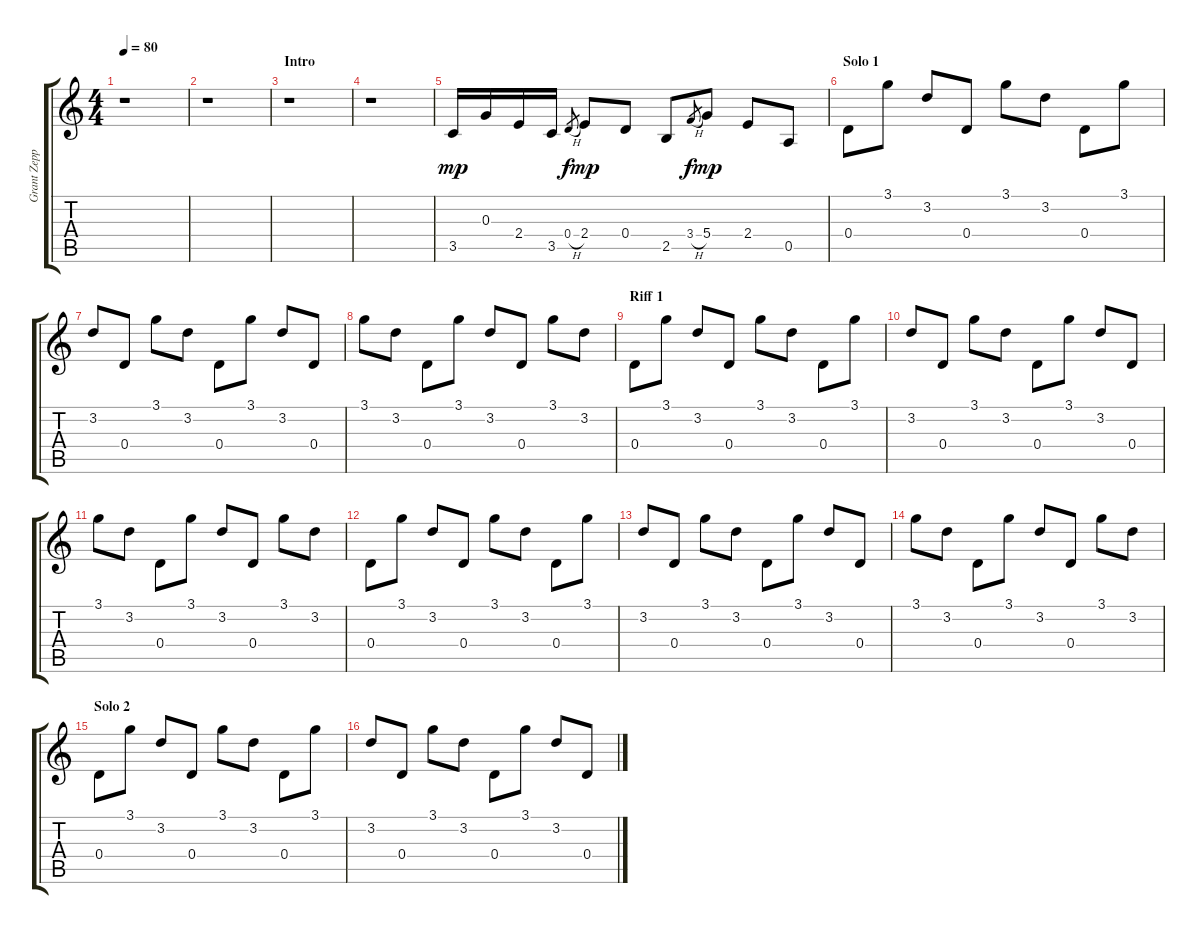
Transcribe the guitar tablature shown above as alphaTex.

\track ("Grant Zeppelin" "Grant Zepp") {instrument acousticguitarsteel}
\staff {score tabs}
\tuning (E4 B3 G3 D3 A2 E2) {hide}
\ts (4 4)
\tempo 80
\clef g2
\ks c
r.1{dy mp instrument acousticguitarsteel} |
r.1 |
\section ("" "Intro")
r.1 |
r.1 |
3.5.16 0.3.16 2.4.16 3.5.16 0.4{h}.8{gr dy f} 2.4.8{dy mp} 0.4.8 2.5.8 3.4{h}.8{gr dy f} 5.4.8{dy mp} 2.4.8 0.5.8 |
\section ("" "Solo 1")
0.4.8 3.1.8 3.2.8 0.4.8 3.1.8 3.2.8 0.4.8 3.1.8 |
3.2.8 0.4.8 3.1.8 3.2.8 0.4.8 3.1.8 3.2.8 0.4.8 |
3.1.8 3.2.8 0.4.8 3.1.8 3.2.8 0.4.8 3.1.8 3.2.8 |
\section ("" "Riff 1")
0.4.8 3.1.8 3.2.8 0.4.8 3.1.8 3.2.8 0.4.8 3.1.8 |
3.2.8 0.4.8 3.1.8 3.2.8 0.4.8 3.1.8 3.2.8 0.4.8 |
3.1.8 3.2.8 0.4.8 3.1.8 3.2.8 0.4.8 3.1.8 3.2.8 |
0.4.8 3.1.8 3.2.8 0.4.8 3.1.8 3.2.8 0.4.8 3.1.8 |
3.2.8 0.4.8 3.1.8 3.2.8 0.4.8 3.1.8 3.2.8 0.4.8 |
3.1.8 3.2.8 0.4.8 3.1.8 3.2.8 0.4.8 3.1.8 3.2.8 |
\section ("" "Solo 2")
0.4.8 3.1.8 3.2.8 0.4.8 3.1.8 3.2.8 0.4.8 3.1.8 |
3.2.8 0.4.8 3.1.8 3.2.8 0.4.8 3.1.8 3.2.8 0.4.8
